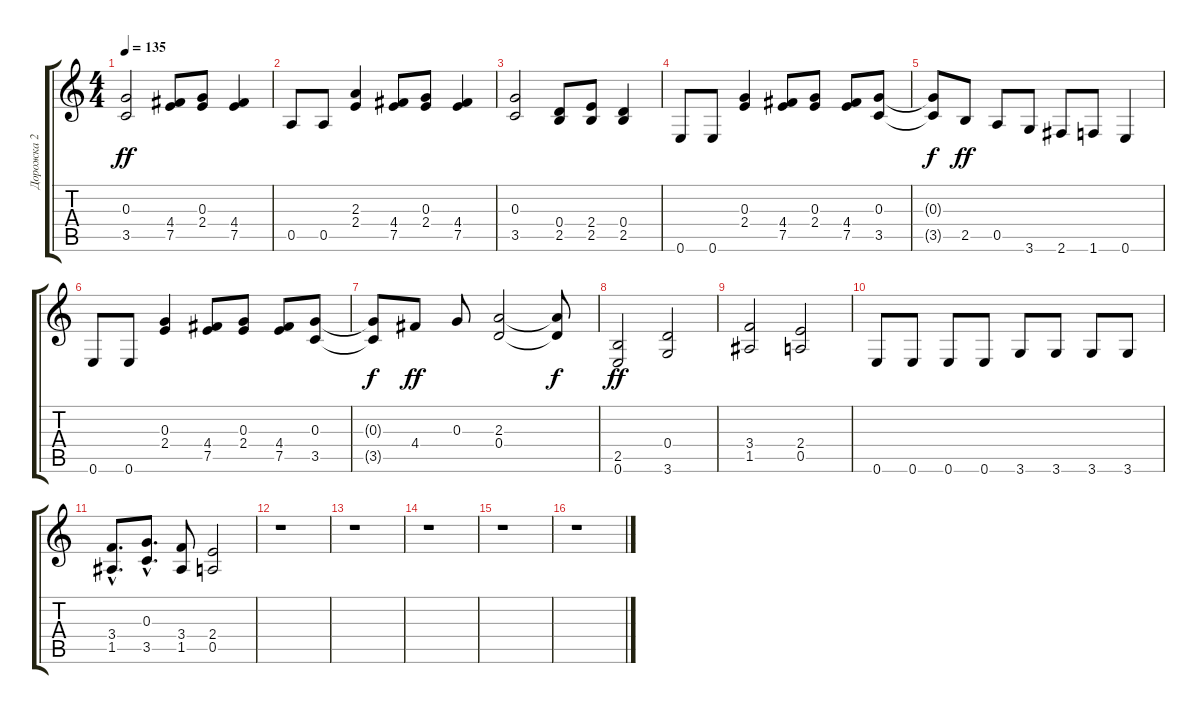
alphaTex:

\track ("Дорожка 2" "Дорожка 2") {instrument distortionguitar}
\staff {score tabs}
\tuning (E4 B3 G3 D3 A2 E2) {hide}
\ts (4 4)
\tempo 135
\clef g2
\ks c
(0.3 3.5).2{dy ff} (4.4 7.5).8 (0.3 2.4).8 (4.4 7.5).4 |
0.5.8 0.5.8 (2.3 2.4).4 (4.4 7.5).8 (0.3 2.4).8 (4.4 7.5).4 |
(0.3 3.5).2 (0.4 2.5).8 (2.4 2.5).8 (0.4 2.5).4 |
0.6.8 0.6.8 (0.3 2.4).4 (4.4 7.5).8 (0.3 2.4).8 (4.4 7.5).8 (0.3 3.5).8 |
(0.3{t} 3.5{t}).8{dy f} 2.5.8{dy ff} 0.5.8 3.6.8 2.6.8 1.6.8 0.6.4 |
0.6.8 0.6.8 (0.3 2.4).4 (4.4 7.5).8 (0.3 2.4).8 (4.4 7.5).8 (0.3 3.5).8 |
(0.3{t} 3.5{t}).8{dy f} 4.4.8{dy ff} 0.3.8 (2.3 0.4).2 (2.3{t} 0.4{t}).8{dy f} |
(2.5 0.6).2{dy ff} (0.4 3.6).2 |
(3.4 1.5).2 (2.4 0.5).2 |
0.6.8 0.6.8 0.6.8 0.6.8 3.6.8 3.6.8 3.6.8 3.6.8 |
(3.4{hac} 1.5{hac}).8{d} (0.3{hac} 3.5{hac}).8{d} (3.4 1.5).8 (2.4 0.5).2 |
r.1 |
r.1 |
r.1 |
r.1 |
r.1
